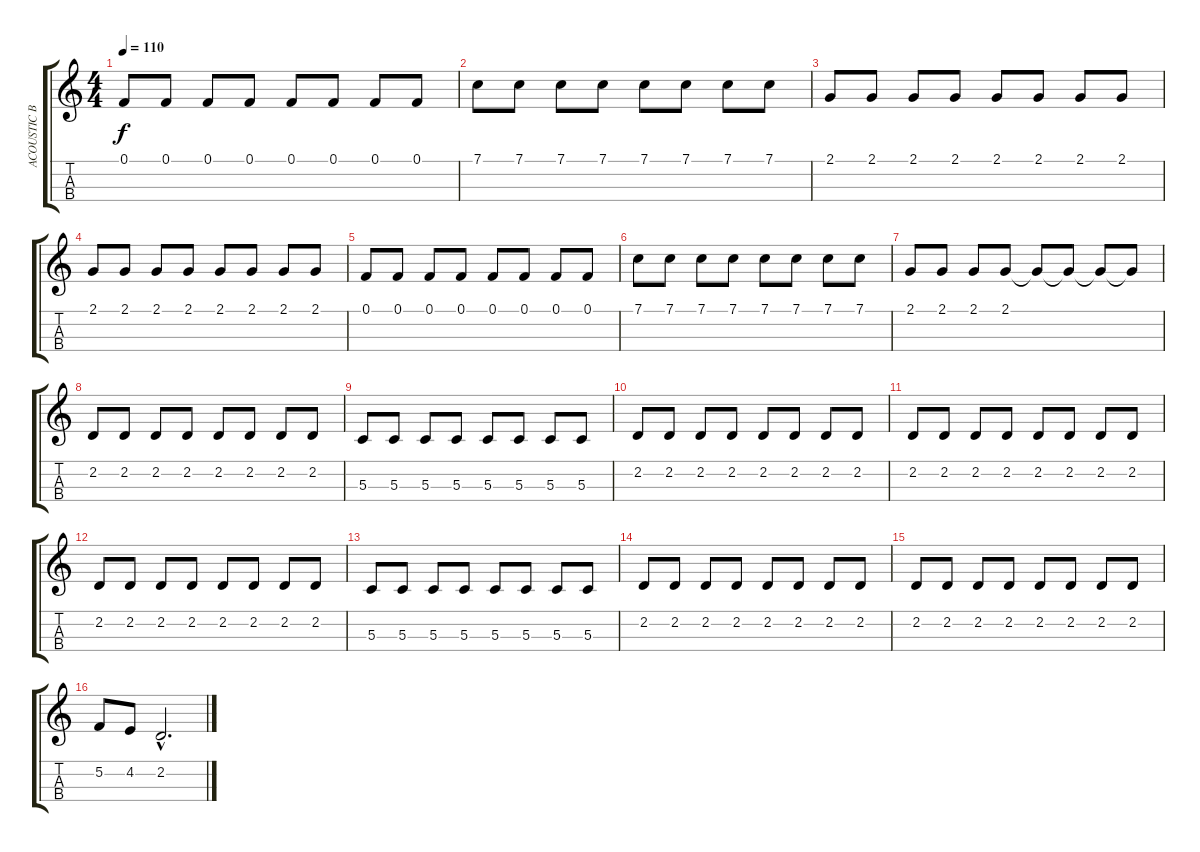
\track ("ACOUSTIC BASS" "ACOUSTIC B") {instrument acousticbass}
\staff {score tabs}
\tuning (F3 C3 G2 D2) {hide}
\ts (4 4)
\tempo 110
\clef g2
\ks c
0.1.8{dy f} 0.1.8 0.1.8 0.1.8 0.1.8 0.1.8 0.1.8 0.1.8 |
7.1.8 7.1.8 7.1.8 7.1.8 7.1.8 7.1.8 7.1.8 7.1.8 |
2.1.8 2.1.8 2.1.8 2.1.8 2.1.8 2.1.8 2.1.8 2.1.8 |
2.1.8 2.1.8 2.1.8 2.1.8 2.1.8 2.1.8 2.1.8 2.1.8 |
0.1.8 0.1.8 0.1.8 0.1.8 0.1.8 0.1.8 0.1.8 0.1.8 |
7.1.8 7.1.8 7.1.8 7.1.8 7.1.8 7.1.8 7.1.8 7.1.8 |
2.1.8 2.1.8 2.1.8 2.1.8 2.1{t}.8 2.1{t}.8 2.1{t}.8 2.1{t}.8 |
2.2.8 2.2.8 2.2.8 2.2.8 2.2.8 2.2.8 2.2.8 2.2.8 |
5.3.8 5.3.8 5.3.8 5.3.8 5.3.8 5.3.8 5.3.8 5.3.8 |
2.2.8 2.2.8 2.2.8 2.2.8 2.2.8 2.2.8 2.2.8 2.2.8 |
2.2.8 2.2.8 2.2.8 2.2.8 2.2.8 2.2.8 2.2.8 2.2.8 |
2.2.8 2.2.8 2.2.8 2.2.8 2.2.8 2.2.8 2.2.8 2.2.8 |
5.3.8 5.3.8 5.3.8 5.3.8 5.3.8 5.3.8 5.3.8 5.3.8 |
2.2.8 2.2.8 2.2.8 2.2.8 2.2.8 2.2.8 2.2.8 2.2.8 |
2.2.8 2.2.8 2.2.8 2.2.8 2.2.8 2.2.8 2.2.8 2.2.8 |
5.2.8 4.2.8 2.2{hac}.2{d}
